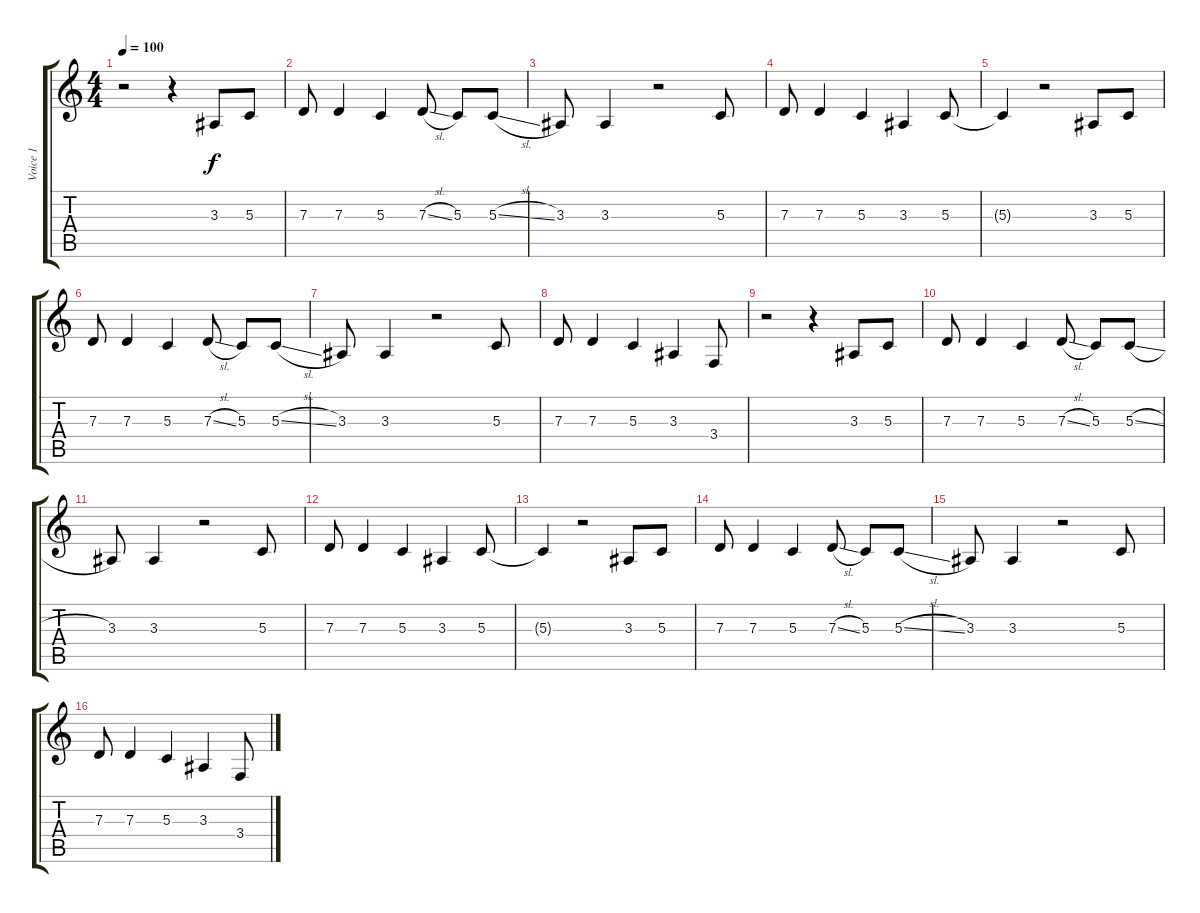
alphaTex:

\track ("Voice 1" "Voice 1") {instrument pad1newage}
\staff {score tabs}
\tuning (E4 B3 G3 D3 A2 D2) {hide}
\ts (4 4)
\tempo 100
\clef g2
\ks c
r.2{dy f} r.4 3.3.8 5.3.8 |
7.3.8 7.3.4 5.3.4 7.3{sl}.8 5.3.8 5.3{sl}.8 |
3.3.8 3.3.4 r.2 5.3.8 |
7.3.8 7.3.4 5.3.4 3.3.4 5.3.8 |
5.3{t}.4 r.2 3.3.8 5.3.8 |
7.3.8 7.3.4 5.3.4 7.3{sl}.8 5.3.8 5.3{sl}.8 |
3.3.8 3.3.4 r.2 5.3.8 |
7.3.8 7.3.4 5.3.4 3.3.4 3.4.8 |
r.2 r.4 3.3.8 5.3.8 |
7.3.8 7.3.4 5.3.4 7.3{sl}.8 5.3.8 5.3{sl}.8 |
3.3.8 3.3.4 r.2 5.3.8 |
7.3.8 7.3.4 5.3.4 3.3.4 5.3.8 |
5.3{t}.4 r.2 3.3.8 5.3.8 |
7.3.8 7.3.4 5.3.4 7.3{sl}.8 5.3.8 5.3{sl}.8 |
3.3.8 3.3.4 r.2 5.3.8 |
7.3.8 7.3.4 5.3.4 3.3.4 3.4.8
